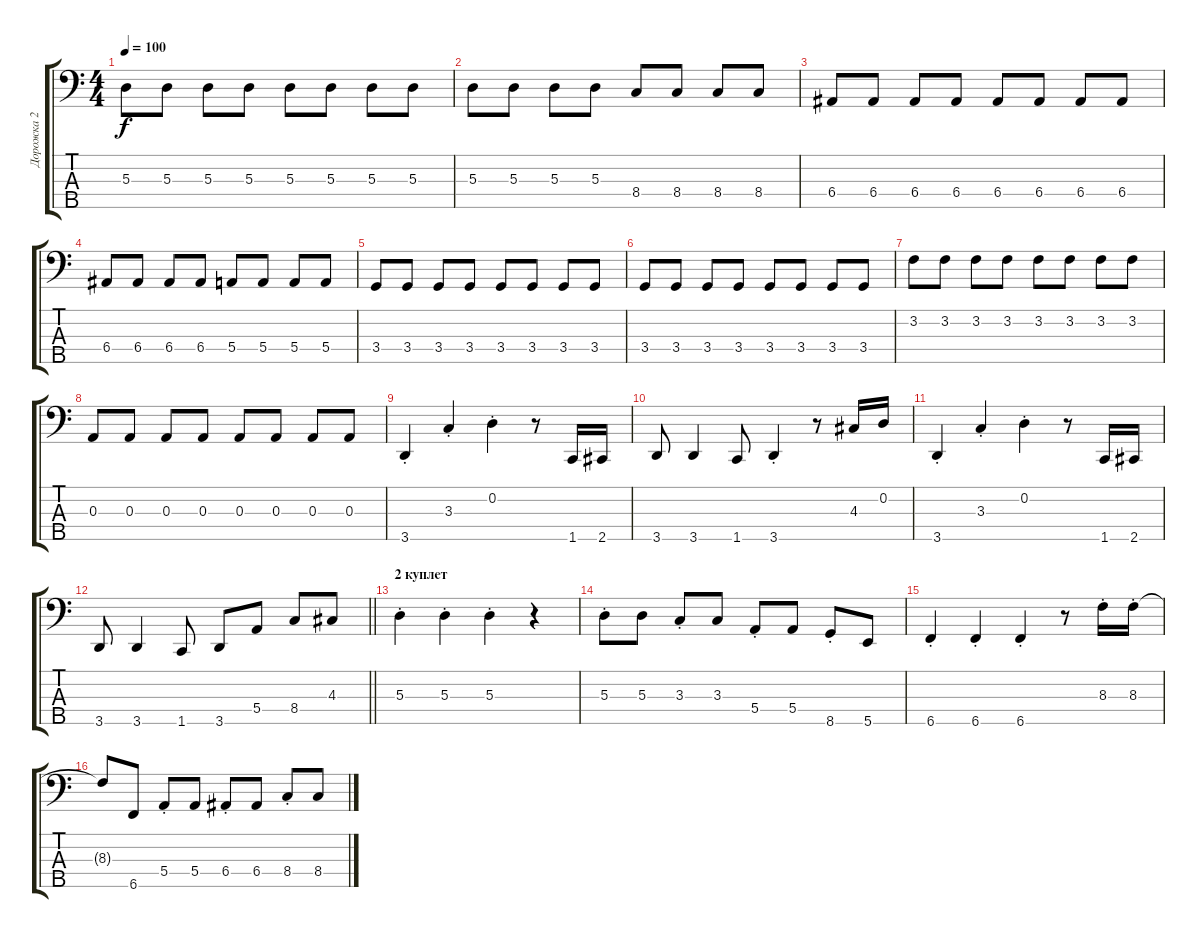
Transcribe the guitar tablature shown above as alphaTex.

\track ("Дорожка 2" "Дорожка 2") {instrument electricbasspick}
\staff {score tabs}
\tuning (G2 D2 A1 E1 B0) {hide}
\ts (4 4)
\tempo 100
\clef f4
\ks c
5.3.8{dy f} 5.3.8 5.3.8 5.3.8 5.3.8 5.3.8 5.3.8 5.3.8 |
5.3.8 5.3.8 5.3.8 5.3.8 8.4.8 8.4.8 8.4.8 8.4.8 |
6.4.8 6.4.8 6.4.8 6.4.8 6.4.8 6.4.8 6.4.8 6.4.8 |
6.4.8 6.4.8 6.4.8 6.4.8 5.4.8 5.4.8 5.4.8 5.4.8 |
3.4.8 3.4.8 3.4.8 3.4.8 3.4.8 3.4.8 3.4.8 3.4.8 |
3.4.8 3.4.8 3.4.8 3.4.8 3.4.8 3.4.8 3.4.8 3.4.8 |
3.2.8 3.2.8 3.2.8 3.2.8 3.2.8 3.2.8 3.2.8 3.2.8 |
0.3.8 0.3.8 0.3.8 0.3.8 0.3.8 0.3.8 0.3.8 0.3.8 |
3.5{st}.4 3.3{st}.4 0.2{st}.4 r.8 1.5.16 2.5.16 |
3.5.8 3.5.4 1.5.8 3.5{st}.4 r.8 4.3.16 0.2.16 |
3.5{st}.4 3.3{st}.4 0.2{st}.4 r.8 1.5.16 2.5.16 |
\barLineRight lightlight
3.5.8 3.5.4 1.5.8 3.5.8 5.4.8 8.4.8 4.3.8 |
\section ("" "2 куплет")
5.3{st}.4 5.3{st}.4 5.3{st}.4 r.4 |
5.3{st}.8 5.3.8 3.3{st}.8 3.3.8 5.4{st}.8 5.4.8 8.5{st}.8 5.5.8 |
6.5{st}.4 6.5{st}.4 6.5{st}.4 r.8 8.3{st}.16 8.3{st}.16 |
8.3{t}.8 6.5.8 5.4{st}.8 5.4.8 6.4{st}.8 6.4.8 8.4{st}.8 8.4.8
